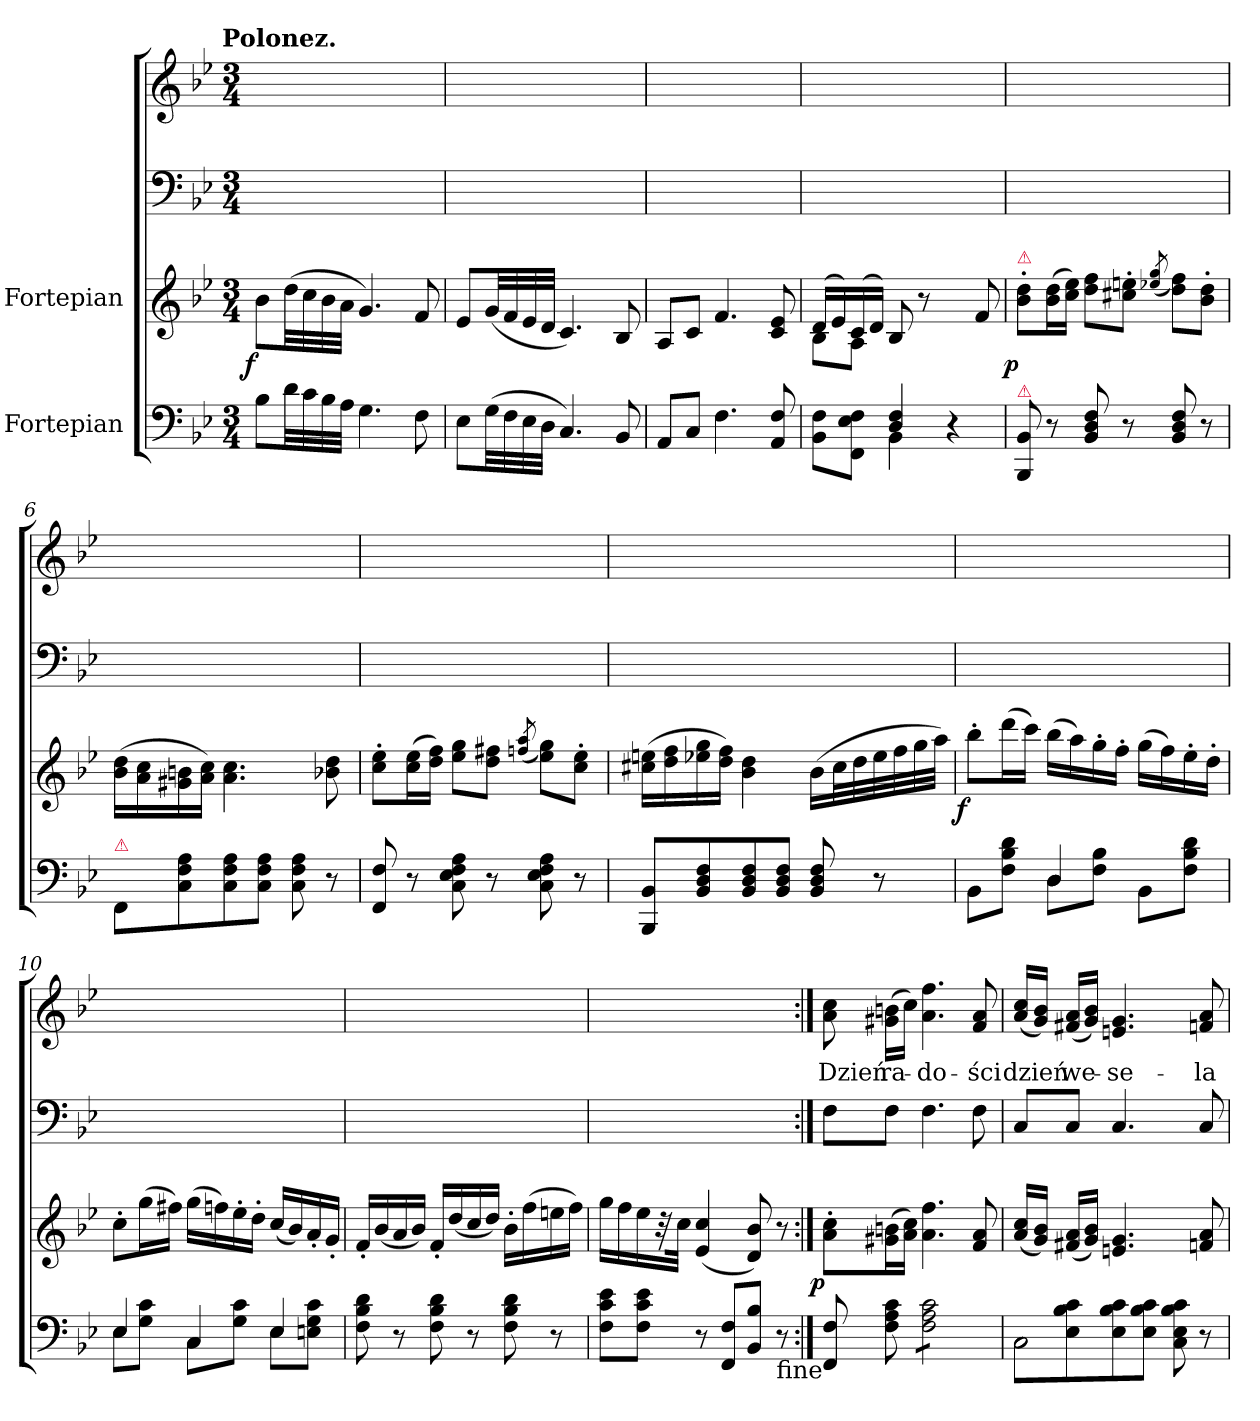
**kern	**kern	**dynam	**kern	**kern	**text
*part4	*part3	*part3	*part2	*part1	*part1
*staff4	*staff3	*staff3	*staff2	*staff1	*staff1
*I"Fortepian	*I"Fortepian	*	*	*	*
*clefF4	*clefG2	*	*clefF4	*clefG2	*
*k[b-e-]	*k[b-e-]	*	*k[b-e-]	*k[b-e-]	*
!!LO:TX:omd:t=Polonez.
*M3/4	*M3/4	*	*M3/4	*M3/4	*
=1	=1	=1	=1	=1	=1
!	!	!LO:DY:rj	!	!	!
8B-\L	8b-\L	f	2.ryy	2.ryy	.
32d\LL	(32dd\LL	.	.	.	.
32c\	32cc\	.	.	.	.
32B-\	32b-\	.	.	.	.
32A\JJJ	32a\JJJ	.	.	.	.
4.G\	4.g/)	.	.	.	.
8F\	8f/	.	.	.	.
=2	=2	=2	=2	=2	=2
8E-\L	8e-/L	.	2.ryy	2.ryy	.
(32G\LL	(32g/LL	.	.	.	.
32F\	32f/	.	.	.	.
32E-\	32e-/	.	.	.	.
32D\JJJ	32d/JJJ	.	.	.	.
4.C/)	4.c/)	.	.	.	.
8BB-/	8B-/	.	.	.	.
=3	=3	=3	=3	=3	=3
8AA/L	8A/L	.	2.ryy	2.ryy	.
8C/J	8c/J	.	.	.	.
4.F\	4.f/	.	.	.	.
8AA/ 8F/	8c/ 8e-/	.	.	.	.
=4	=4	=4	=4	=4	=4
*^	*^	*	*	*	*
8BB-\ 8F\L	4ryy	(16d/LL	8B-\L	.	2.ryy	2.ryy	.
.	.	16e-/)	.	.	.	.	.
8FF\ 8E-\ 8F\J	.	(16c/	8A\J	.	.	.	.
.	.	16d/JJ)	.	.	.	.	.
4D/ 4F/	4BB-\	8B-/	2ryy	.	.	.	.
.	.	8r	.	.	.	.	.
4r	4ryy	8ryy	.	.	.	.	.
.	.	8f/	.	.	.	.	.
*v	*v	*	*	*	*	*	*
*	*v	*v	*	*	*	*
=5	=5	=5	=5	=5	=5
!	!LO:TX:a:color=crimson:t=⚠	!	!	!	!
!LO:TX:a:color=crimson:t=⚠	!	!	!	!	!
!	!	!LO:DY:rj	!	!	!
8BBB-/ 8BB-/	8b-'\ 8dd'\L	p	2.ryy	2.ryy	.
8r	(16b-\ 16dd\L	.	.	.	.
.	16cc\ 16ee-\JJ)	.	.	.	.
8BB-/ 8D/ 8F/	8dd\ 8ff\L	.	.	.	.
8r	8cc#X'\ 8een'\J	.	.	.	.
.	(8qee-X/ 8qgg/	.	.	.	.
8BB-/ 8D/ 8F/	8dd\ 8ff\L)	.	.	.	.
8r	8b-'\ 8dd'\J	.	.	.	.
=6	=6	=6	=6	=6	=6
!LO:TX:a:color=crimson:t=⚠	!	!	!	!	!
8FF/L	(16b-\ 16dd\LL	.	2.ryy	2.ryy	.
.	16a\ 16cc\	.	.	.	.
8C\ 8F\ 8A\	16g#X\ 16bn\	.	.	.	.
.	16a\ 16cc\JJ)	.	.	.	.
8C\ 8F\ 8A\	4.a\ 4.cc\	.	.	.	.
8C\ 8F\ 8A\J	.	.	.	.	.
8C\ 8F\ 8A\	.	.	.	.	.
8r	8b-X\ 8dd\	.	.	.	.
=7	=7	=7	=7	=7	=7
8FF/ 8F/	8cc'\ 8ee-'\L	.	2.ryy	2.ryy	.
8r	(16cc\ 16ee-\L	.	.	.	.
.	16dd\ 16ff\JJ)	.	.	.	.
8C\ 8E-\ 8F\ 8A\	8ee-\ 8gg\L	.	.	.	.
8r	8dd\ 8ff#X\J	.	.	.	.
.	(8qffn/ 8qaa/	.	.	.	.
8C\ 8E-\ 8F\ 8A\	8ee-\ 8gg\L)	.	.	.	.
8r	8cc'\ 8ee-'\J	.	.	.	.
=8	=8	=8	=8	=8	=8
8BBB-/ 8BB-/L	(16cc#X\ 16een\LL	.	2.ryy	2.ryy	.
.	16dd\ 16ff\	.	.	.	.
8BB-/ 8D/ 8F/	16ee-X\ 16gg\	.	.	.	.
.	16dd\ 16ff\JJ)	.	.	.	.
8BB-/ 8D/ 8F/	4b-\ 4dd\	.	.	.	.
8BB-/ 8D/ 8F/J	.	.	.	.	.
8BB-/ 8D/ 8F/	(16b-\LL	.	.	.	.
.	32cc#\L	.	.	.	.
.	32dd\	.	.	.	.
8r	32ee-\	.	.	.	.
.	32ff\	.	.	.	.
.	32gg\	.	.	.	.
.	32aa\JJJ)	.	.	.	.
=9	=9	=9	=9	=9	=9
*^	*	*	*	*	*
!	!	!	!LO:DY:rj	!	!	!
8BB-\L	4ryy	8bb-'\L	f	2.ryy	2.ryy	.
8F\ 8B-\ 8d\J	.	(16ddd\L	.	.	.	.
.	.	16ccc\JJ)	.	.	.	.
8D\L	4D/	(16bb-\LL	.	.	.	.
.	.	16aa\)	.	.	.	.
8F\ 8B-\J	.	16gg'\	.	.	.	.
.	.	16ff'\JJ	.	.	.	.
8BB-\L	4ryy	(16gg\LL	.	.	.	.
.	.	16ff\)	.	.	.	.
8F\ 8B-\ 8d\J	.	16ee-'\	.	.	.	.
.	.	16dd'\JJ	.	.	.	.
=10	=10	=10	=10	=10	=10	=10
4E-/	8E-\L	8cc'\L	.	2.ryy	2.ryy	.
.	8G\ 8c\J	(16gg\L	.	.	.	.
.	.	16ff#X\JJ)	.	.	.	.
4C/	8C\L	(16gg\LL	.	.	.	.
.	.	16ffn\)	.	.	.	.
.	8G\ 8c\J	16ee-'\	.	.	.	.
.	.	16dd'\JJ	.	.	.	.
4E-/	8E-\L	(16cc/LL	.	.	.	.
.	.	16b-/)	.	.	.	.
.	8En\ 8G\ 8c\J	16a'/	.	.	.	.
.	.	16g'/JJ	.	.	.	.
*v	*v	*	*	*	*	*
=11	=11	=11	=11	=11	=11
8F\ 8B-\ 8d\	16f'/LL	.	2.ryy	2.ryy	.
.	(16b-/	.	.	.	.
8r	16a/	.	.	.	.
.	16b-/JJ)	.	.	.	.
8F\ 8B-\ 8d\	16f'/LL	.	.	.	.
.	(16dd/	.	.	.	.
8r	16cc/	.	.	.	.
.	16dd/JJ)	.	.	.	.
8F\ 8B-\ 8d\	16b-'\LL	.	.	.	.
.	(16ff\	.	.	.	.
8r	16een\	.	.	.	.
.	16ff\JJ)	.	.	.	.
=12	=12	=12	=12	=12	=12
8F\ 8c\ 8e-\L	16gg\LL	.	2.ryy	2.ryy	.
.	16ff\	.	.	.	.
8F\ 8c\ 8e-\J	16ee-\	.	.	.	.
.	32r	.	.	.	.
.	32cc\JJk	.	.	.	.
8r	(>4e-/ 4cc/	.	.	.	.
8FF/ 8F/L	.	.	.	.	.
8BB-/ 8B-/J	8d/ 8b-/)	.	.	.	.
!LO:TX:b:t=fine	!	!	!	!	!
8r	8r	.	.	.	.
=13:|!	=13:|!	=13:|!	=13:|!	=13:|!	=13:|!
!	!	!LO:DY:rj	!	!	!
8FF/ 8F/	8a'\ 8cc'\L	p	8F\L	8a\ 8cc\	Dzień
8F\ 8A\ 8c\	(16g#X\ 16bn\L	.	8F\J	(16g#X\ 16bn\LL	ra-
.	16a\ 16cc\JJ)	.	.	16cc\JJ)	.
*tremolo	*	*	*	*	*
8F\ 8A\ 8c\L	4.a\ 4.ff\	.	4.F\	4.a\ 4.ff\	-do-
8F\ 8A\ 8c\	.	.	.	.	.
8F\ 8A\ 8c\	.	.	.	.	.
8F\ 8A\ 8c\J	8f/ 8a/	.	8F\	8f/ 8a/	-ści
*Xtremolo	*	*	*	*	*
=14	=14	=14	=14	=14	=14
*^	*	*	*	*	*
!	!LO:N:vis=2	!	!	!	!	!
2C\	8C\	(16a/ 16cc/LL	.	8C/L	(>16a/ 16cc/LL	dzień
.	.	16g/ 16b-/JJ)	.	.	16g/ 16b-/JJ)	.
.	8E-\ 8B-\ 8c\	(16f#X/ 16a/LL	.	8C/J	(>16f#X/ 16a/LL	we-
.	.	16g/ 16b-/JJ)	.	.	16g/ 16b-/JJ)	.
.	8E-\ 8B-\ 8c\	4.en/ 4.g/	.	4.C/	4.en/ 4.g/	-se-
.	8E-\ 8B-\ 8c\J	.	.	.	.	.
4ryy	8C\ 8E-\ 8B-\ 8c\	.	.	.	.	.
.	8r	8fn/ 8a/	.	8C/	8fn/ 8a/	-la
*v	*v	*	*	*	*	*
=	=	=	=	=	=
*-	*-	*-	*-	*-	*-
